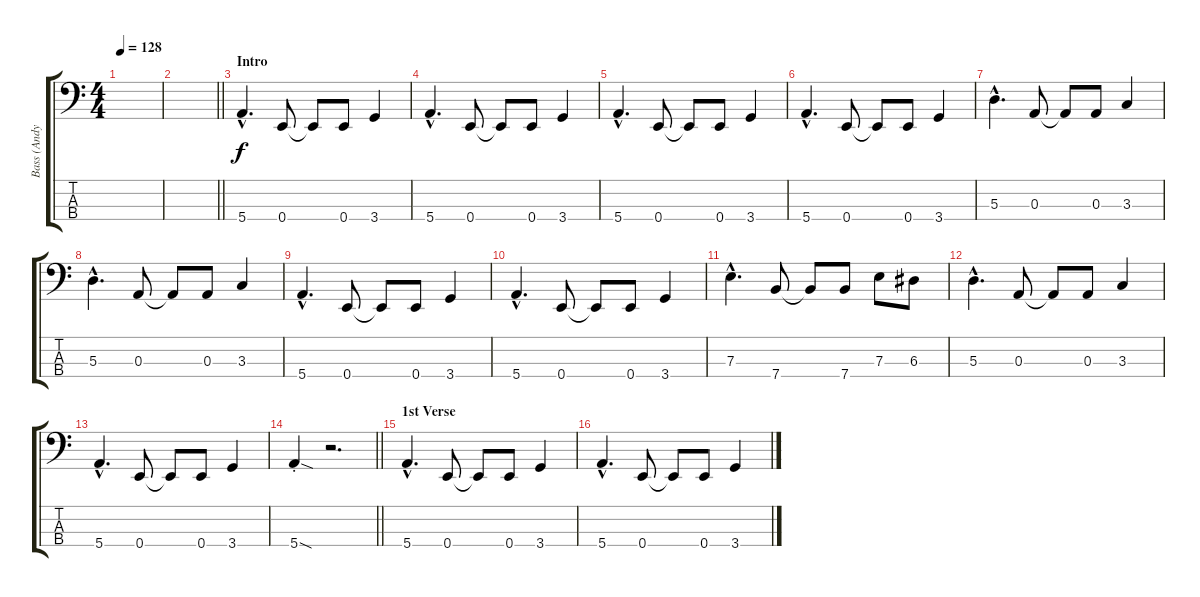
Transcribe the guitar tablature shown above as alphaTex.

\track ("Bass (Andy)" "Bass (Andy") {instrument electricbassfinger}
\staff {score tabs}
\tuning (G2 D2 A1 E1) {hide}
\ts (4 4)
\tempo 128
\clef f4
\ks c
|
\barLineRight lightlight
|
\section ("" "Intro")
5.4{hac}.4{d} 0.4.8 0.4{t}.8 0.4.8 3.4.4 |
5.4{hac}.4{d} 0.4.8 0.4{t}.8 0.4.8 3.4.4 |
5.4{hac}.4{d} 0.4.8 0.4{t}.8 0.4.8 3.4.4 |
5.4{hac}.4{d} 0.4.8 0.4{t}.8 0.4.8 3.4.4 |
5.3{hac}.4{d} 0.3.8 0.3{t}.8 0.3.8 3.3.4 |
5.3{hac}.4{d} 0.3.8 0.3{t}.8 0.3.8 3.3.4 |
5.4{hac}.4{d} 0.4.8 0.4{t}.8 0.4.8 3.4.4 |
5.4{hac}.4{d} 0.4.8 0.4{t}.8 0.4.8 3.4.4 |
7.3{hac}.4{d} 7.4.8 7.4{t}.8 7.4.8 7.3.8 6.3.8 |
5.3{hac}.4{d} 0.3.8 0.3{t}.8 0.3.8 3.3.4 |
5.4{hac}.4{d} 0.4.8 0.4{t}.8 0.4.8 3.4.4 |
\barLineRight lightlight
5.4{sod st}.4 r.2{d} |
\section ("" "1st Verse")
5.4{hac}.4{d} 0.4.8 0.4{t}.8 0.4.8 3.4.4 |
5.4{hac}.4{d} 0.4.8 0.4{t}.8 0.4.8 3.4.4
